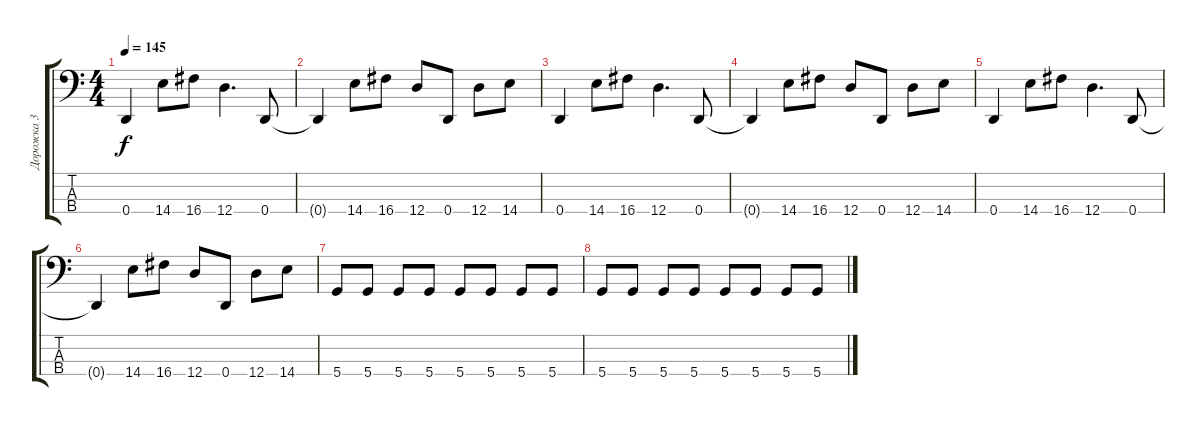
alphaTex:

\track ("Дорожка 3" "Дорожка 3") {instrument electricbasspick}
\staff {score tabs}
\tuning (G2 D2 A1 D1) {hide}
\ts (4 4)
\tempo 145
\clef f4
\ks c
0.4.4{dy f} 14.4.8 16.4.8 12.4.4{d} 0.4.8 |
0.4{t}.4 14.4.8 16.4.8 12.4.8 0.4.8 12.4.8 14.4.8 |
0.4.4 14.4.8 16.4.8 12.4.4{d} 0.4.8 |
0.4{t}.4 14.4.8 16.4.8 12.4.8 0.4.8 12.4.8 14.4.8 |
0.4.4 14.4.8 16.4.8 12.4.4{d} 0.4.8 |
0.4{t}.4 14.4.8 16.4.8 12.4.8 0.4.8 12.4.8 14.4.8 |
5.4.8 5.4.8 5.4.8 5.4.8 5.4.8 5.4.8 5.4.8 5.4.8 |
5.4.8 5.4.8 5.4.8 5.4.8 5.4.8 5.4.8 5.4.8 5.4.8
